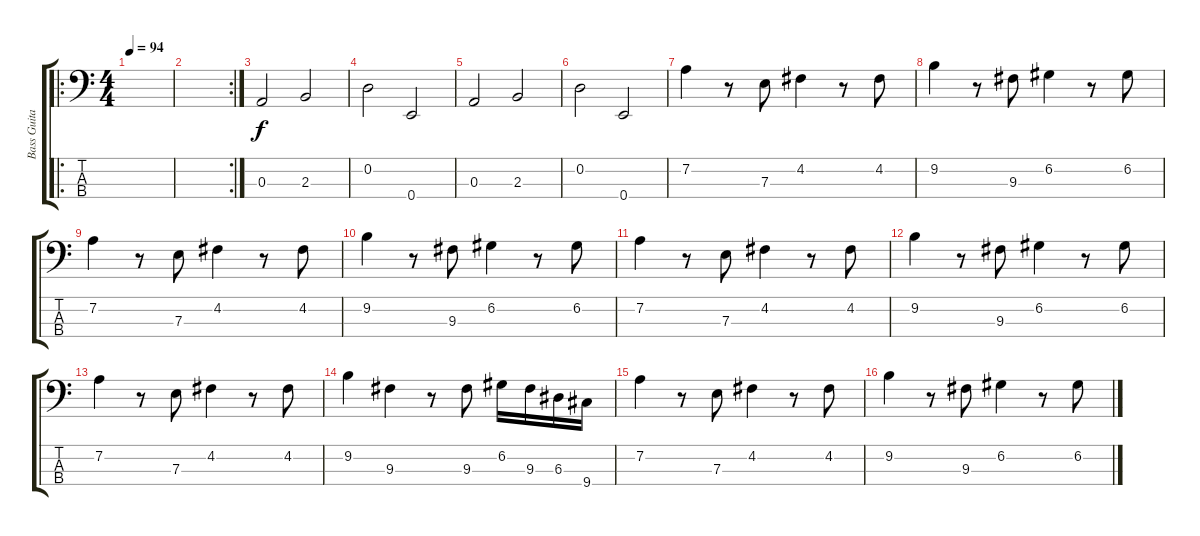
\track ("Bass Guitar" "Bass Guita") {instrument electricbassfinger}
\staff {score tabs}
\tuning (G2 D2 A1 E1) {hide}
\ro
\ts (4 4)
\tempo 94
\clef f4
\ks c
|
\rc 2
|
0.3.2 2.3.2 |
0.2.2 0.4.2 |
0.3.2 2.3.2 |
0.2.2 0.4.2 |
7.2.4 r.8 7.3.8 4.2.4 r.8 4.2.8 |
9.2.4 r.8 9.3.8 6.2.4 r.8 6.2.8 |
7.2.4 r.8 7.3.8 4.2.4 r.8 4.2.8 |
9.2.4 r.8 9.3.8 6.2.4 r.8 6.2.8 |
7.2.4 r.8 7.3.8 4.2.4 r.8 4.2.8 |
9.2.4 r.8 9.3.8 6.2.4 r.8 6.2.8 |
7.2.4 r.8 7.3.8 4.2.4 r.8 4.2.8 |
9.2.4 9.3.4 r.8 9.3.8 6.2.16 9.3.16 6.3.16 9.4.16 |
7.2.4 r.8 7.3.8 4.2.4 r.8 4.2.8 |
9.2.4 r.8 9.3.8 6.2.4 r.8 6.2.8
